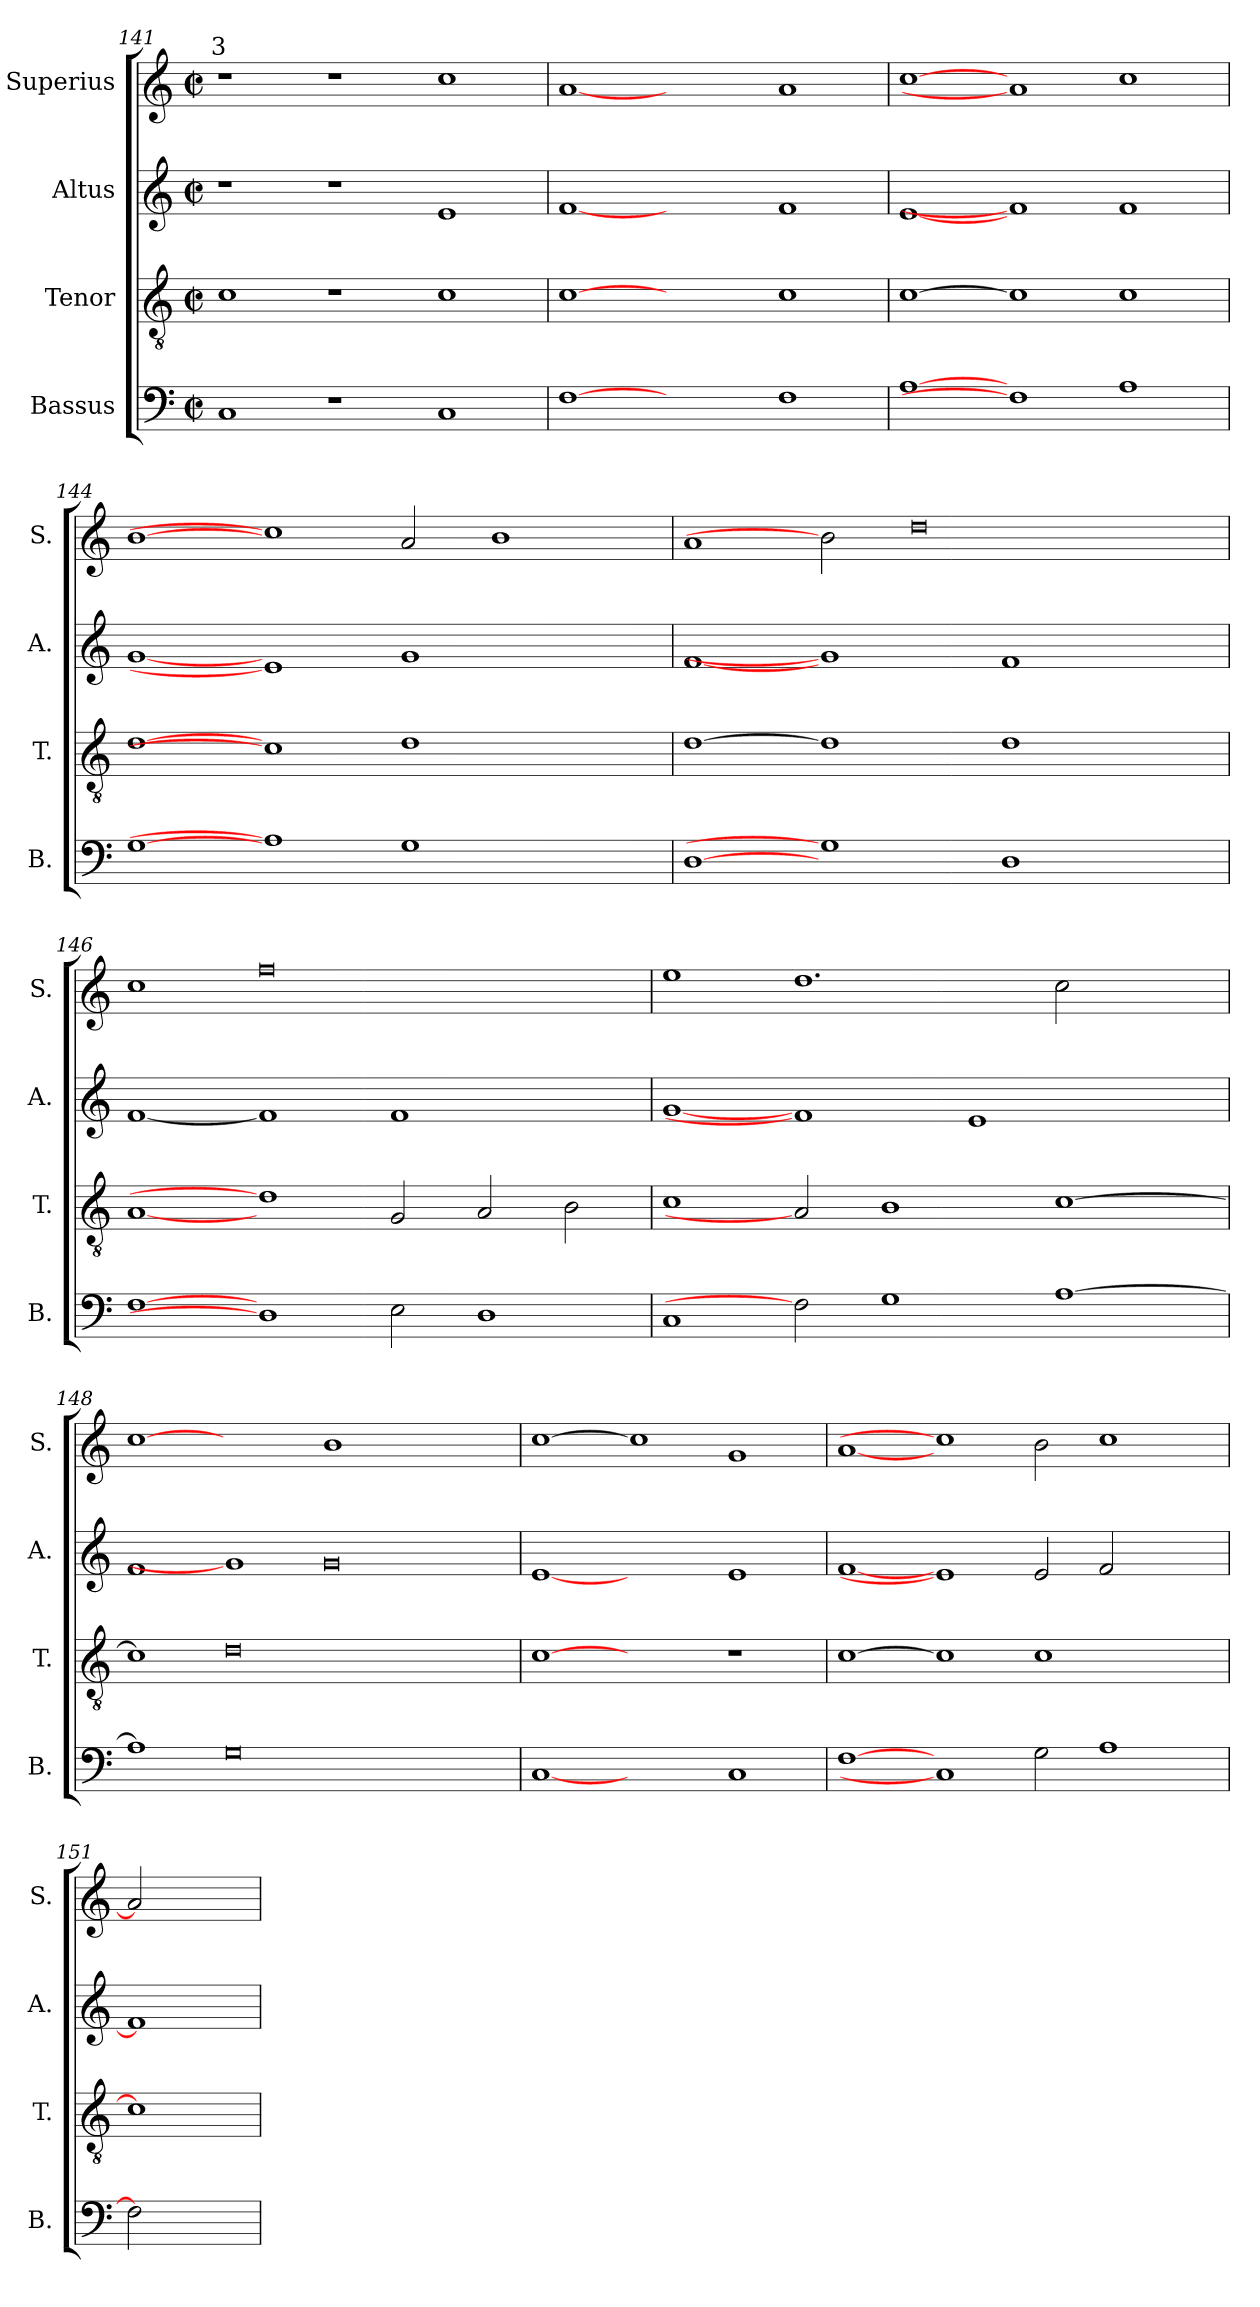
**kern	**kern	**kern	**kern
*part4	*part3	*part2	*part1
*staff4	*staff3	*staff2	*staff1
*I"Bassus	*I"Tenor	*I"Altus	*I"Superius
*I'B.	*I'T.	*I'A.	*I'S.
*clefF4	*clefGv2	*clefG2	*clefG2
*	*ITrd7c12	*	*
*k[]	*k[]	*k[]	*k[]
*C:	*C:	*C:	*C:
*M2/2	*M2/2	*M2/2	*M2/2
*met(c|)	*met(c|)	*met(c|)	*met(c|)
=141	=141	=141	=141
!	!	!	!LO:TX:cj:t=3
1Ci	1Ci	1r	1r
1r	1r	1r	1r
1Ci	1Ci	1ei	1cci
!!LO:LB:g=z
=142	=142	=142	=142
[1Fi	[1Ci	[1fi	[1ai
1ryy	1ryy	1ryy	1ryy
1Fi	1Ci	1fi	1ai
=143	=143	=143	=143
[1Ai	[1Ci	[1ei	[1cci
1Fi]	1Ci]	1fi]	1ai]
1Ai	1Ci	1fi	1cci
=144	=144	=144	=144
[1Gi	[1Di	[1gi	[1bi
1Ai]	1Ci]	1ei]	1cci]
1Gi	1Di	1gi	2ai/
.	.	.	1bi
2ryy	2ryy	2ryy	.
=145	=145	=145	=145
[1Di	[1Di	[1fi	1ai
1Gi]	1Di]	1gi]	2bi]
.	.	.	0ddi
1Di	1Di	1fi	.
2ryy	2ryy	2ryy	.
=146	=146	=146	=146
[1Fi	[1AAi	[1fi	1cci
1Di]	1Di]	1fi]	0ffi
2Ei\	2GGi/	1fi	.
1Di	2AAi/	.	.
.	2BBi\	2ryy	2ryy
!!LO:PB:g=z
=147	=147	=147	=147
1Ci	1Ci	[1gi	1eei
2Fi]	2AAi]	1fi]	1.ddi
1Gi	1BBi	.	.
.	.	1ei	.
[>1Ai	[>1Ci	.	2cci\
.	.	2ryy	2ryy
=148	=148	=148	=148
1Ai]	1Ci]	1fi	[1cci
0Gi	0Di	1gi]	1ryy
.	.	0gi	1bi
1ryy	1ryy	.	1ryy
=149	=149	=149	=149
[1Ci	[1Ci	[1ei	[1cci
1ryy	1ryy	1ryy	1cci]
1Ci	1r	1ei	1gi
=150	=150	=150	=150
[1Fi	[1Ci	[1fi	[1ai
1Ci]	1Ci]	1ei]	1cci]
2Gi\	1Ci	2ei/	2bi\
1Ai	.	2fi/	1cci
.	2ryy	2ryy	.
=151	=151	=151	=151
2Fi]	1Ci]	1fi]	2ai]
2ryy	.	.	2ryy
=	=	=	=
*-	*-	*-	*-
